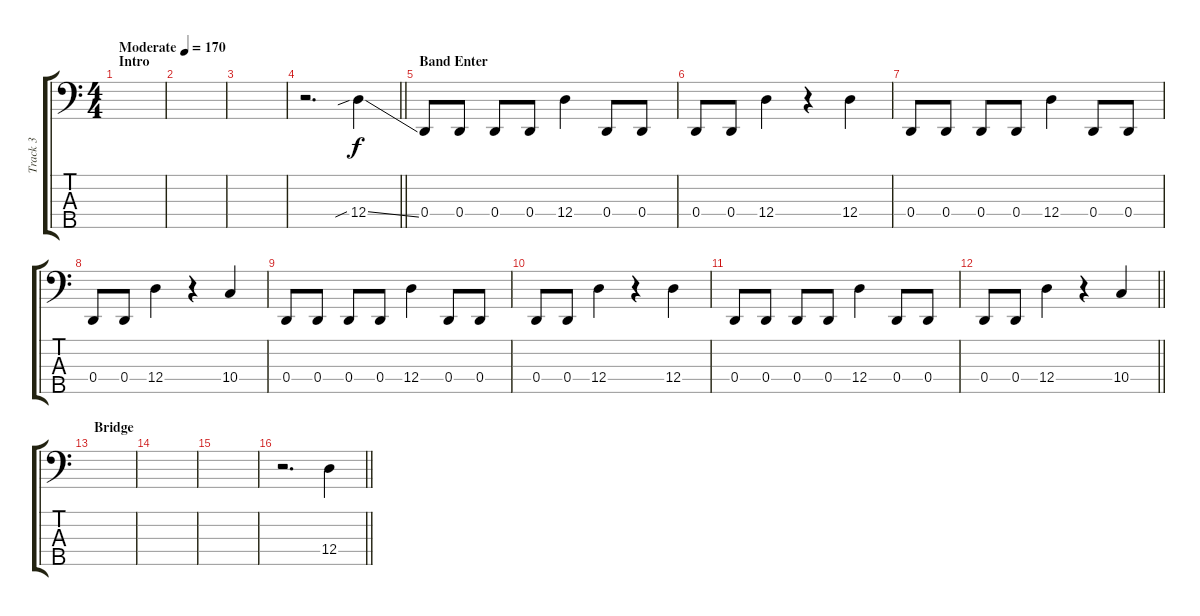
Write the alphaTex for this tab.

\track ("Track 3" "Track 3") {instrument electricbassfinger}
\staff {score tabs}
\tuning (G2 D2 A1 D1 B0) {hide}
\ts (4 4)
\section ("" "Intro")
\tempo (170 "Moderate")
\clef f4
\ks c
|
|
|
\barLineRight lightlight
r.2{d} 12.4{sib ss}.4 |
\section ("" "Band Enter")
0.4.8 0.4.8 0.4.8 0.4.8 12.4.4 0.4.8 0.4.8 |
0.4.8 0.4.8 12.4.4 r.4 12.4.4 |
0.4.8 0.4.8 0.4.8 0.4.8 12.4.4 0.4.8 0.4.8 |
0.4.8 0.4.8 12.4.4 r.4 10.4.4 |
0.4.8 0.4.8 0.4.8 0.4.8 12.4.4 0.4.8 0.4.8 |
0.4.8 0.4.8 12.4.4 r.4 12.4.4 |
0.4.8 0.4.8 0.4.8 0.4.8 12.4.4 0.4.8 0.4.8 |
\barLineRight lightlight
0.4.8 0.4.8 12.4.4 r.4 10.4.4 |
\section ("" "Bridge")
|
|
|
\barLineRight lightlight
r.2{d} 12.4.4
